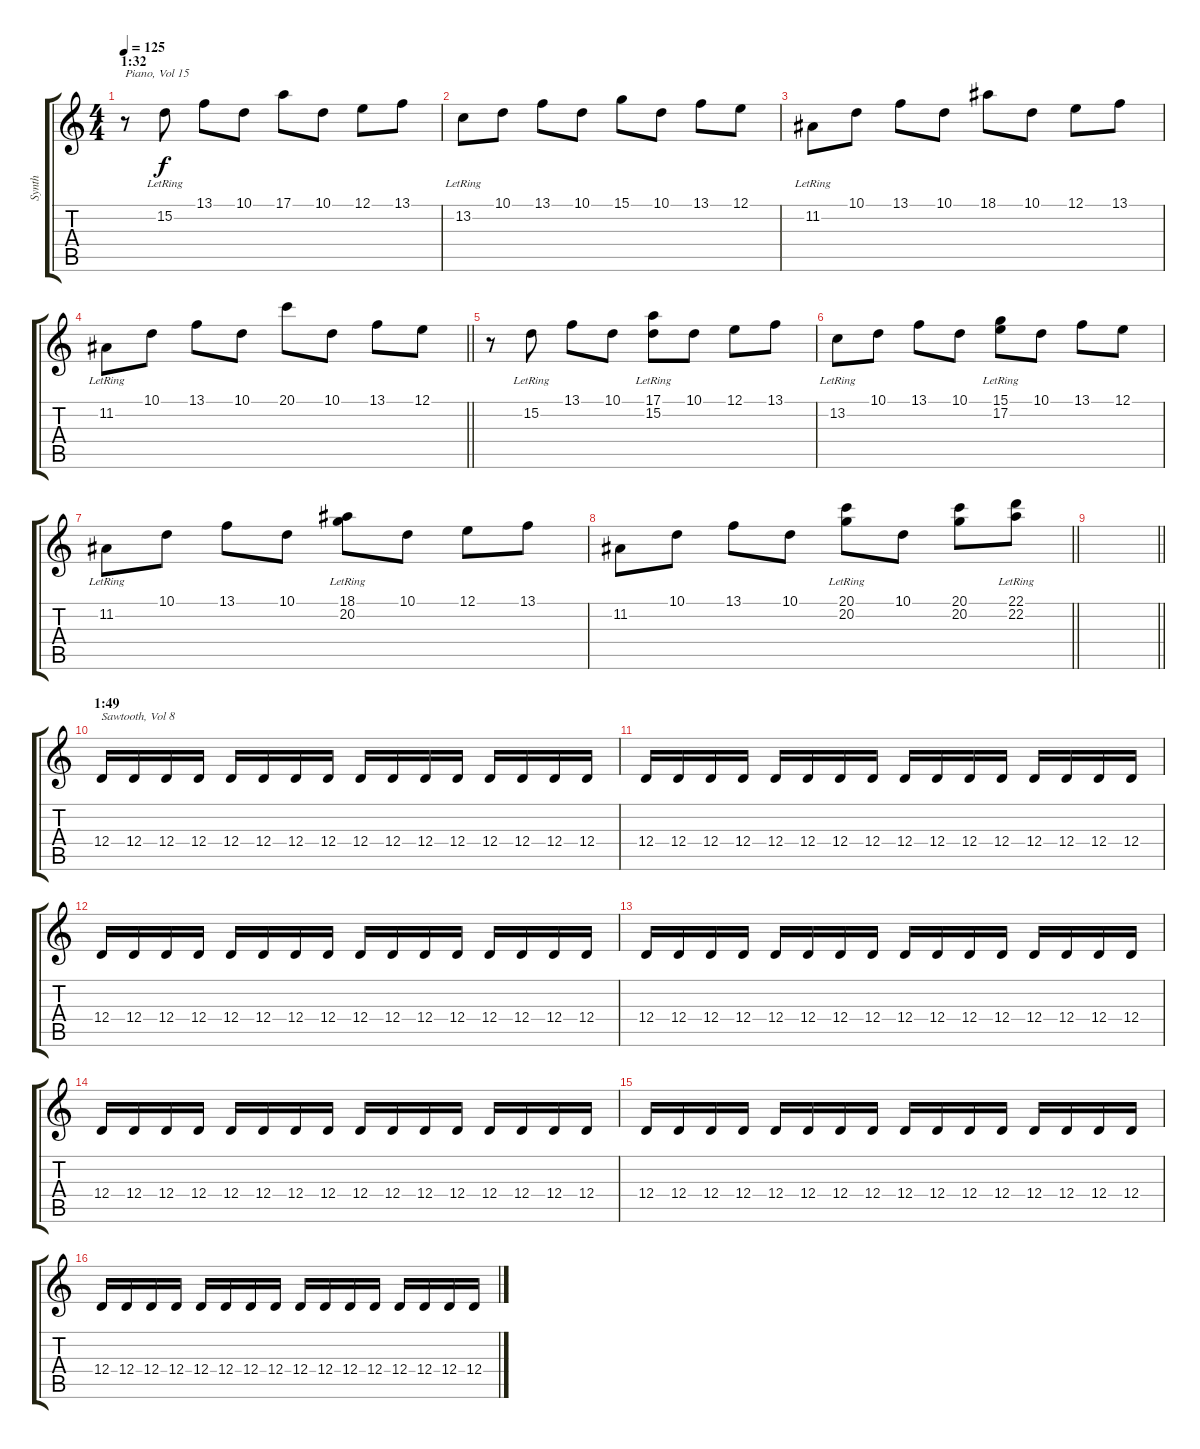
\track ("Synth" "Synth") {instrument lead2sawtooth}
\staff {score tabs}
\tuning (E4 B3 G3 D3 A2 E2) {hide}
\ts (4 4)
\section ("" "1:32")
\tempo 125
\clef g2
\ks c
r.8{txt "Piano, Vol 15" dy f volume 15 instrument electricgrandpiano} 15.2{lr}.8 13.1.8 10.1.8 17.1.8 10.1.8 12.1.8 13.1.8 |
13.2{lr}.8 10.1.8 13.1.8 10.1.8 15.1.8 10.1.8 13.1.8 12.1.8 |
11.2{lr}.8 10.1.8 13.1.8 10.1.8 18.1.8 10.1.8 12.1.8 13.1.8 |
\barLineRight lightlight
11.2{lr}.8 10.1.8 13.1.8 10.1.8 20.1.8 10.1.8 13.1.8 12.1.8 |
r.8 15.2{lr}.8 13.1.8 10.1.8 (17.1 15.2{lr}).8 10.1.8 12.1.8 13.1.8 |
13.2{lr}.8 10.1.8 13.1.8 10.1.8 (15.1 17.2{lr}).8 10.1.8 13.1.8 12.1.8 |
11.2{lr}.8 10.1.8 13.1.8 10.1.8 (18.1 20.2{lr}).8 10.1.8 12.1.8 13.1.8 |
\barLineRight lightlight
11.2.8 10.1.8 13.1.8 10.1.8 (20.1 20.2{lr}).8 10.1.8 (20.1 20.2).8 (22.1{lr} 22.2{lr}).8 |
\barLineRight lightlight
|
\section ("" "1:49")
12.4.16{txt "Sawtooth, Vol 8" volume 8 instrument lead2sawtooth} 12.4.16 12.4.16 12.4.16 12.4.16 12.4.16 12.4.16 12.4.16 12.4.16 12.4.16 12.4.16 12.4.16 12.4.16 12.4.16 12.4.16 12.4.16 |
12.4.16 12.4.16 12.4.16 12.4.16 12.4.16 12.4.16 12.4.16 12.4.16 12.4.16 12.4.16 12.4.16 12.4.16 12.4.16 12.4.16 12.4.16 12.4.16 |
12.4.16 12.4.16 12.4.16 12.4.16 12.4.16 12.4.16 12.4.16 12.4.16 12.4.16 12.4.16 12.4.16 12.4.16 12.4.16 12.4.16 12.4.16 12.4.16 |
12.4.16 12.4.16 12.4.16 12.4.16 12.4.16 12.4.16 12.4.16 12.4.16 12.4.16 12.4.16 12.4.16 12.4.16 12.4.16 12.4.16 12.4.16 12.4.16 |
12.4.16 12.4.16 12.4.16 12.4.16 12.4.16 12.4.16 12.4.16 12.4.16 12.4.16 12.4.16 12.4.16 12.4.16 12.4.16 12.4.16 12.4.16 12.4.16 |
12.4.16 12.4.16 12.4.16 12.4.16 12.4.16 12.4.16 12.4.16 12.4.16 12.4.16 12.4.16 12.4.16 12.4.16 12.4.16 12.4.16 12.4.16 12.4.16 |
12.4.16 12.4.16 12.4.16 12.4.16 12.4.16 12.4.16 12.4.16 12.4.16 12.4.16 12.4.16 12.4.16 12.4.16 12.4.16 12.4.16 12.4.16 12.4.16
